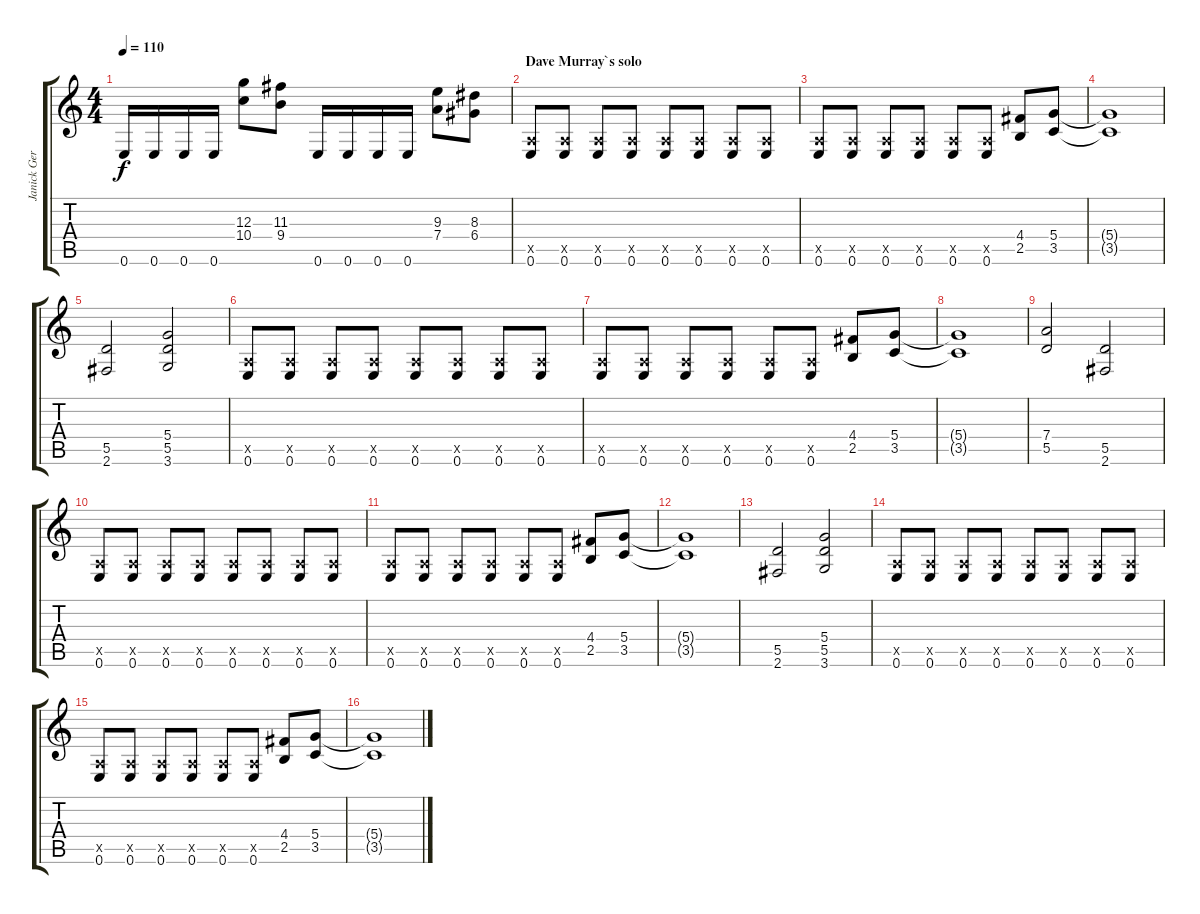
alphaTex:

\track ("Janick Gers : (Distortion)" "Janick Ger") {instrument distortionguitar}
\staff {score tabs}
\tuning (E4 B3 G3 D3 A2 E2) {hide}
\ts (4 4)
\tempo 110
\clef g2
\ks c
0.6.16{dy f} 0.6.16 0.6.16 0.6.16 (12.3 10.4).8 (11.3 9.4).8 0.6.16 0.6.16 0.6.16 0.6.16 (9.3 7.4).8 (8.3 6.4).8 |
\section ("" "Dave Murray`s solo")
(0.5{x} 0.6).8{volume 10} (0.5{x} 0.6).8 (0.5{x} 0.6).8 (0.5{x} 0.6).8 (0.5{x} 0.6).8 (0.5{x} 0.6).8 (0.5{x} 0.6).8 (0.5{x} 0.6).8 |
(0.5{x} 0.6).8 (0.5{x} 0.6).8 (0.5{x} 0.6).8 (0.5{x} 0.6).8 (0.5{x} 0.6).8 (0.5{x} 0.6).8 (4.4 2.5).8 (5.4 3.5).8 |
(5.4{t} 3.5{t}).1 |
(5.5 2.6).2 (5.4 5.5 3.6).2 |
(0.5{x} 0.6).8 (0.5{x} 0.6).8 (0.5{x} 0.6).8 (0.5{x} 0.6).8 (0.5{x} 0.6).8 (0.5{x} 0.6).8 (0.5{x} 0.6).8 (0.5{x} 0.6).8 |
(0.5{x} 0.6).8 (0.5{x} 0.6).8 (0.5{x} 0.6).8 (0.5{x} 0.6).8 (0.5{x} 0.6).8 (0.5{x} 0.6).8 (4.4 2.5).8 (5.4 3.5).8 |
(5.4{t} 3.5{t}).1 |
(7.4 5.5).2 (5.5 2.6).2 |
\section ("" "")
(0.5{x} 0.6).8 (0.5{x} 0.6).8 (0.5{x} 0.6).8 (0.5{x} 0.6).8 (0.5{x} 0.6).8 (0.5{x} 0.6).8 (0.5{x} 0.6).8 (0.5{x} 0.6).8 |
(0.5{x} 0.6).8 (0.5{x} 0.6).8 (0.5{x} 0.6).8 (0.5{x} 0.6).8 (0.5{x} 0.6).8 (0.5{x} 0.6).8 (4.4 2.5).8 (5.4 3.5).8 |
(5.4{t} 3.5{t}).1 |
(5.5 2.6).2 (5.4 5.5 3.6).2 |
(0.5{x} 0.6).8 (0.5{x} 0.6).8 (0.5{x} 0.6).8 (0.5{x} 0.6).8 (0.5{x} 0.6).8 (0.5{x} 0.6).8 (0.5{x} 0.6).8 (0.5{x} 0.6).8 |
(0.5{x} 0.6).8 (0.5{x} 0.6).8 (0.5{x} 0.6).8 (0.5{x} 0.6).8 (0.5{x} 0.6).8 (0.5{x} 0.6).8 (4.4 2.5).8 (5.4 3.5).8 |
(5.4{t} 3.5{t}).1
